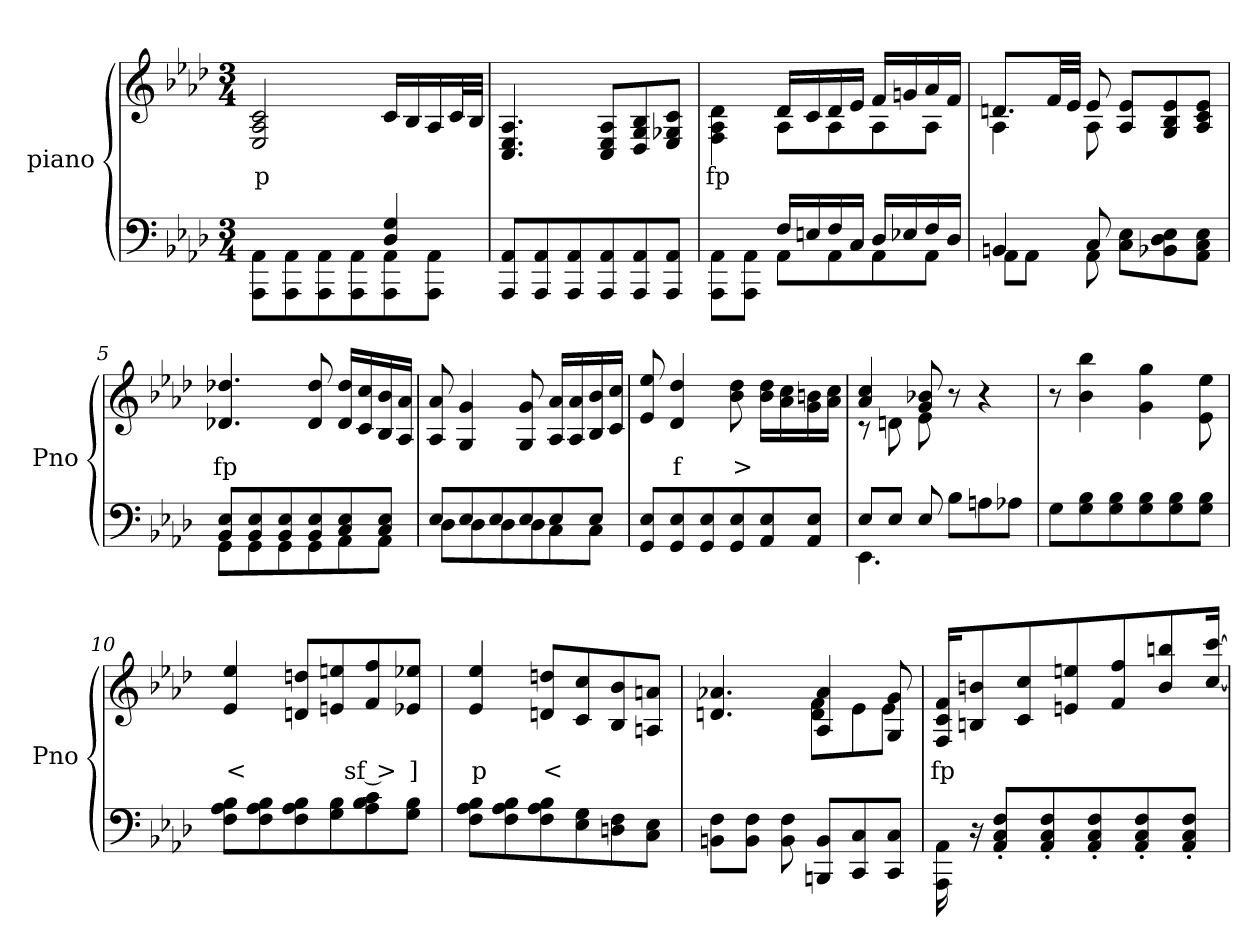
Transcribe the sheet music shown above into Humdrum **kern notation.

**kern	**kern	**text
*part2	*part1	*part1
*staff2	*staff1	*staff1
*I"piano	*I"piano	*
*I'Pno	*I'Pno	*
*clefF4	*clefG2	*
*k[b-e-a-d-]	*k[b-e-a-d-]	*
*A-:	*A-:	*
*M3/4	*M3/4	*
=1	=1	=1
*^	*	*
2ryy	8AAA-\ 8AA-\L	2E-/ 2A-/ 2c/	p
.	8AAA-\ 8AA-\	.	.
.	8AAA-\ 8AA-\	.	.
.	8AAA-\ 8AA-\	.	.
4D-/ 4G/	8AAA-\ 8AA-\	16c/LL	.
.	.	16B-/	.
.	8AAA-\ 8AA-\J	16A-/	.
.	.	32c/L	.
.	.	32B-/JJJ	.
*v	*v	*	*
=2	=2	=2
8AAA-/ 8AA-/L	4.C/ 4.E-/ 4.A-/	.
8AAA-/ 8AA-/	.	.
8AAA-/ 8AA-/	.	.
8AAA-/ 8AA-/	8C/ 8E-/ 8A-/L	.
8AAA-/ 8AA-/	8D-/ 8G/ 8B-/	.
8AAA-/ 8AA-/J	8E-/ 8G-X/ 8c/J	.
=3	=3	=3
*^	*^	*
4ryy	8AAA-\ 8AA-\L	4ryy	4F\ 4A-\ 4d-\	fp
.	8AAA-\ 8AA-\J	.	.	.
16F/LL	8AA-\L	16d-/LL	8A-\L	.
16En/	.	16c/	.	.
16F/	8AA-\	16d-/	8A-\	.
16C/JJ	.	16e-/JJ	.	.
16D-/LL	8AA-\	16f/LL	8A-\	.
16E-X/	.	16gn/	.	.
16F/	8AA-\J	16a-/	8A-\J	.
16D-/JJ	.	16f/JJ	.	.
=4	=4	=4	=4	=4
4BBn/	8AA-\L	8.dn/L	4A-\	.
.	8AA-\J	.	.	.
.	.	32f/LL	.	.
.	.	32e-/JJJ	.	.
8C/	8AA-\	8e-/	8A-\	.
4.ryy	8C\ 8E-\L	8A-/ 8e-/L	4.ryy	.
.	8BB-X\ 8D-\ 8E-\	8G/ 8B-/ 8e-/	.	.
.	8AA-\ 8C\ 8E-\J	8A-/ 8c/ 8e-/J	.	.
*	*	*v	*v	*
!!LO:LB:g=z
=5	=5	=5	=5
8BB-/ 8E-/L	8GG\L	4.d-X/ 4.dd-X/	fp
8BB-/ 8E-/	8GG\	.	.
8BB-/ 8E-/	8GG\	.	.
8BB-/ 8E-/	8GG\	8d-/ 8dd-/	.
8C/ 8E-/	8AA-\	16d-/ 16dd-/LL	.
.	.	16c/ 16cc/	.
8C/ 8E-/J	8AA-\J	16B-/ 16b-/	.
.	.	16A-/ 16a-/JJ	.
=6	=6	=6	=6
8E-/L	8D-\L	8A-/ 8a-/	.
8E-/	8D-\	4G/ 4g/	.
8E-/	8D-\	.	.
8E-/	8D-\	8G/ 8g/	.
8E-/	8C\	16A-/ 16a-/LL	.
.	.	16A-/ 16a-/	.
8E-/J	8C\J	16B-/ 16b-/	.
.	.	16c/ 16cc/JJ	.
*v	*v	*	*
=7	=7	=7
8GG/ 8E-/L	8e-/ 8ee-/	.
8GG/ 8E-/	4d-/ 4dd-/	f
8GG/ 8E-/	.	.
8GG/ 8E-/	8b-\ 8dd-\	>
8AA-/ 8E-/	16b-\ 16dd-\LL	.
.	16a-\ 16cc\	.
8AA-/ 8E-/J	16g\ 16bn\	.
.	16a-\ 16cc\JJ	.
=8	=8	=8
*^	*^	*
8E-/L	4.EE-\	4a-/ 4cc/	8r	.
8E-/J	.	.	8dn\	.
8E-/	.	8g/ 8b-X/	8e-\	.
8B-\L	4.ryy	8r	4.ryy	.
8An\	.	4r	.	.
8A-X\J	.	.	.	.
*v	*v	*	*	*
*	*v	*v	*
=9	=9	=9
8G\L	8r	.
8G\ 8B-\	4b-\ 4bb-\	.
8G\ 8B-\	.	.
8G\ 8B-\	4g\ 4gg\	.
8G\ 8B-\	.	.
8G\ 8B-\J	8e-\ 8ee-\	.
!!LO:LB:g=z
=10	=10	=10
8F\ 8A-\ 8B-\L	4e-/ 4ee-/	<
8F\ 8A-\ 8B-\	.	.
8F\ 8A-\ 8B-\	8dn/ 8ddn/L	.
8G\ 8B-\	8en/ 8een/	.
8A-\ 8B-\ 8c\	8f/ 8ff/	sf >
8G\ 8B-\J	8e-X/ 8ee-X/J	]
=11	=11	=11
8F\ 8A-\ 8B-\L	4e-/ 4ee-/	p
8F\ 8A-\ 8B-\	.	.
8F\ 8A-\ 8B-\	8dn/ 8ddn/L	<
8E-\ 8G\	8c/ 8cc/	.
8Dn\ 8F\	8B-/ 8b-/	.
8C\ 8E-\J	8An/ 8an/J	.
=12	=12	=12
*	*^	*
8BBn\ 8F\L	4.dn/ 4.a-X/	4.ryy	.
8BB\ 8F\J	.	.	.
8BB\ 8F\	.	.	.
8BBBn/ 8BB/L	4A-/ 4a-/	8d\ 8f\L	.
8CC/ 8C/	.	8e-\	.
8CC/ 8C/J	8G/ 8g/	8e-\J	.
*	*v	*v	*
=13	=13	=13
16AAA-\ 16AA-\	16F/ 16c/ 16f/KL	fp
16r	8Bn/ 8bn/	.
8AA-/' 8C/' 8F/'L	.	.
.	8c/ 8cc/	.
8AA-/' 8C/' 8F/'	.	.
.	8en/ 8een/	.
8AA-/' 8C/' 8F/'	.	.
.	8f/ 8ff/	.
8AA-/' 8C/' 8F/'	.	.
.	8b/ 8bbn/	.
8AA-/' 8C/' 8F/'J	.	.
.	[16cc/ [16ccc/Jk	.
=	=	=
*-	*-	*-
